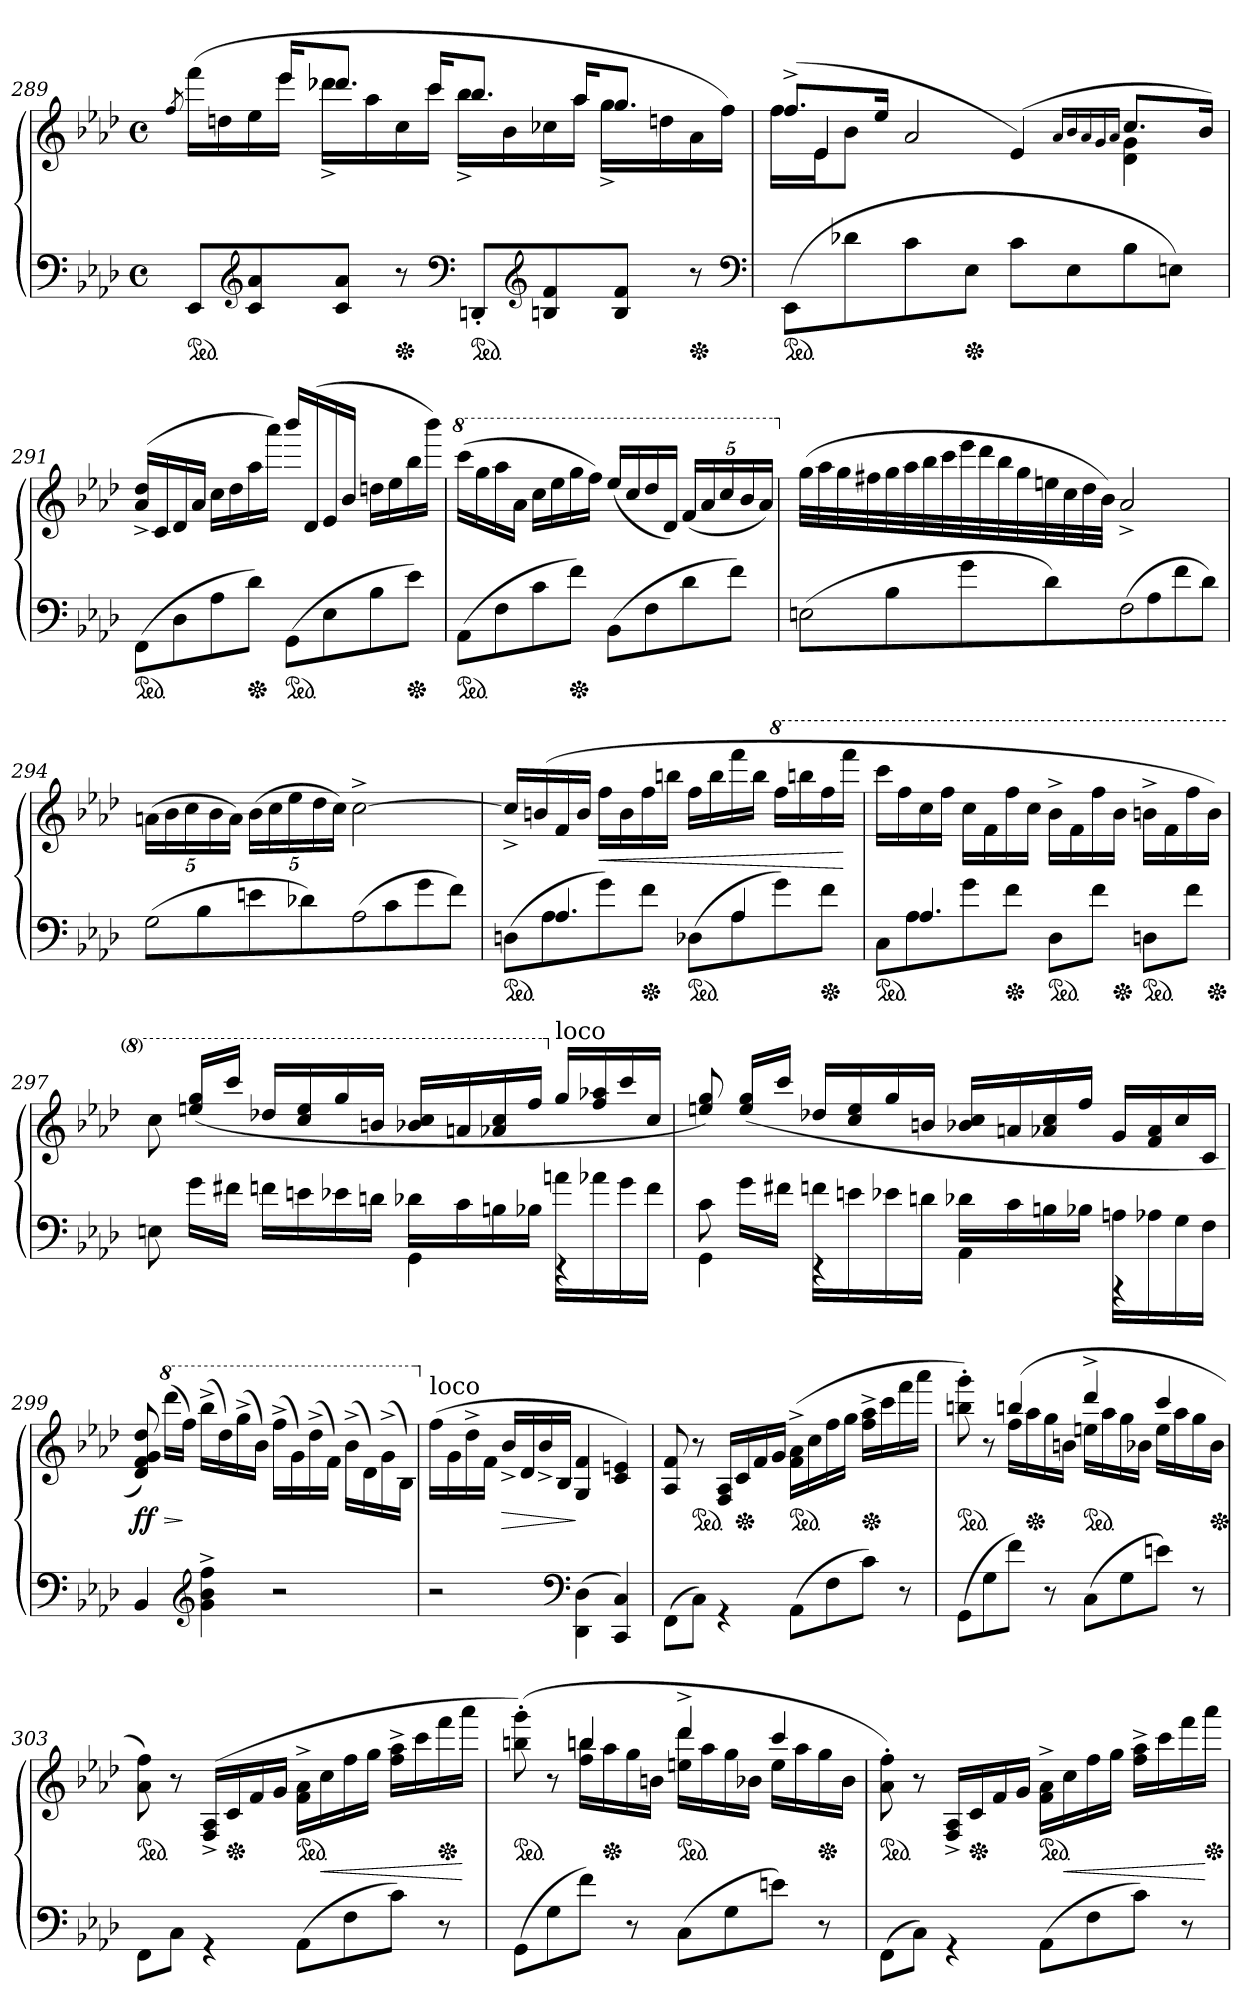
**kern	**kern	**dynam
*part1	*part1	*part1
*staff2	*staff1	*staff1/2
*clefF4	*clefG2	*
*k[b-e-a-d-]	*k[b-e-a-d-]	*
*f:	*f:	*
*M4/4	*M4/4	*
*met(c)	*met(c)	*
=289	=289	=289
*	*^	*
.	.	8qff/	.
*ped	*	*	*
8EE-L	8ryy	(>16fffLL	.
.	.	16ddn	.
*clefG2	*	*	*
8c 8a-	16ryy	16ee-	.
.	16eee-KL	16eee-JJ	.
8c 8a-J	8.ddd-XJ	16ddd-X^<LL	.
.	.	16aa-	.
*Xped	*	*	*
8r	.	16cc	.
.	16cccKL	16cccJJ	.
*clefF4	*	*	*
*ped	*	*	*
8DDn'L	8.bb-J	16bb-^<LL	.
.	.	16b-	.
*clefG2	*	*	*
8Bn 8f	.	16cc-X	.
.	16aa-KL	16aa-JJ	.
8B 8fJ	8.ggJ	16gg^<LL	.
.	.	16ddn	.
*Xped	*	*	*
8r	.	16a-	.
.	16ryy	16ffJJ)	.
*	*v	*v	*
*clefF4	*	*
=290	=290	=290
*	*^	*
*	*	*^	*
*ped	*	*	*	*
(>8EE-/L	(>8.ff^>L	16ffLL	16ryy	.
.	.	16e-J	4e-/	.
8d-X\	.	8b-J	.	.
.	16ee-Jk	.	.	.
8c\	2a-	4ryy	.	.
.	.	.	8.ryy	.
*Xped	*	*	*	*
8E-\J	.	.	.	.
8cL	.	4ryy	(>4e-/)	.
8E-	.	.	.	.
.	16qqa-/LL	.	.	.
.	16qqb-/	.	.	.
.	16qqa-/	.	.	.
.	16qqg/	.	.	.
.	16qqa-/JJ	.	.	.
8B-	8.ccL	4d- 4g	4ryy	.
8EnJ)	.	.	.	.
.	16b-Jk)	.	.	.
*	*v	*v	*v	*
=291	=291	=291
*ped	*	*
(>8FFL	(>16a-^< 16dd-^<LL	.
.	16c	.
8D-	16d-	.
.	16a-JJ	.
8A-	16ccLL	.
.	16dd-	.
*Xped	*	*
8d-J)	16aa-	.
.	16aaa-JJ)	.
*ped	*	*
(>8GGL	16bbb-\LL	.
.	(>16d-/	.
8E-	16e-/	.
.	16b-/JJ	.
8B-	16ddnLL	.
.	16ee-	.
*Xped	*	*
8e-J)	16bb-	.
.	16bbb-JJ)	.
=292	=292	=292
*	*8va	*
*ped	*	*
(>8AA-L	(>16ccccLL	.
.	16ggg	.
8F	16aaa-	.
.	16aa-JJ	.
8c	16cccLL	.
.	16eee-	.
*Xped	*	*
8fJ)	16ggg	.
.	16fffJJ)	.
(>8BB-L	(<16eee-/LL	.
.	16ccc/	.
8F	16ddd-/	.
.	16dd-/JJ)	.
8d-	(<20ffLL	.
.	20aa-	.
.	20ccc	.
8fJ)	.	.
.	20bb-	.
.	20aa-JJ)	.
=293	=293	=293
!LO:N:vis=2	!	!
*	*X8va	*
(>8En	(>32ggLLL	.
.	32aa-	.
.	32gg	.
.	32ff#X	.
8B-	32gg	.
.	32aa-	.
.	32bb-	.
.	32ccc	.
8g	32eee-	.
.	32ddd-	.
.	32bb-	.
.	32gg	.
8d-J)	32een	.
.	32cc	.
.	32dd-	.
.	32b-JJJ)	.
!LO:N:vis=2	!	!
(>8F	2a-^>	.
8A-	.	.
8f	.	.
8d-J)	.	.
=294	=294	=294
!LO:N:vis=2	!	!
(>8G	(>20an\LL	.
.	20b-\	.
.	20cc\	.
8B-	.	.
.	20b-\	.
.	20a\JJ)	.
8en	(>20b-LL	.
.	20cc	.
.	20ee-	.
8d-XJ)	.	.
.	20dd-	.
.	20ccJJ)	.
!LO:N:vis=2	!	!
(>8A-	[2cc^<	.
8c	.	.
8g	.	.
8fJ)	.	.
=295	=295	=295
*^	*	*
*ped	*	*	*
8ryy	(>8DnL	16cc^<LL]	.
.	.	(>16bn	.
4.A-	8A-	16f	.
.	.	16bJJ	.
.	8g)	16ffLL	<
.	.	16b	.
*Xped	*	*	*
.	8fJ	16ff	.
.	.	16bbnJJ	.
*ped	*	*	*
8ryy	(>8D-XL	16ffLL	.
.	.	16bb	.
4A-	8A-	16fff	.
.	.	16bbJJ	.
*	*	*8va	*
.	8g)	16fffLL	.
.	.	16bbbn	.
*Xped	*	*	*
8ryy	8fJ	16fff	.
.	.	16ffffJJ	[
=296	=296	=296	=296
*ped	*	*	*
8ryy	8CL	16ccccLL	.
.	.	16fff	.
4.A-	8A-	16ccc	.
.	.	16fffJJ	.
.	8g	16cccLL	.
.	.	16ff	.
*Xped	*	*	*
.	8fJ	16fff	.
.	.	16cccJJ	.
*ped	*	*	*
2ryy	8D-L	16bb-^>LL	.
.	.	16ff	.
.	8fJ	16fff	.
*Xped	*	*	*
.	.	16bb-JJ	.
*ped	*	*	*
.	8DnL	16bbn^>LL	.
.	.	16ff	.
.	8fJ	16fff	.
*Xped	*	*	*
.	.	16bbJJ)	.
=297	=297	=297	=297
8En	2ryy	8ccc	.
16g\LL	.	(>16eeen/ 16ggg/LL	.
16f#XJJ	.	16ccccJJ	.
16fn\LL	.	16ddd-X/LL	.
16en\	.	16ccc/ 16eee/	.
16e-X	.	16ggg	.
16dn\JJ	.	16bbn/JJ	.
16d-XLL	4GG	16bb-X 16cccLL	.
16c\	.	16aan/	.
16Bn\	.	16aa-X/ 16ccc/	.
16B-XJJ	.	16fffJJ	.
*	*	*X8va	*
!	!	!LO:TX:a:t=loco	!
16an\LL	4r	16gg/LL	.
16a-X	.	16ff 16aa-X	.
16g\	.	16ccc/	.
16f\JJ	.	16cc/JJ	.
=298	=298	=298	=298
8c\	4GG	8een/ 8gg/)	.
16g\LL	.	(>16ee/ 16gg/LL	.
16f#XJJ	.	16cccJJ	.
16fn\LL	4r	16dd-X/LL	.
16en\	.	16cc/ 16ee/	.
16e-X	.	16gg	.
16dn\JJ	.	16bn/JJ	.
16d-XLL	4AA-	16b-X 16ccLL	.
16c\	.	16an/	.
16Bn\	.	16a-X/ 16cc/	.
16B-XJJ	.	16ffJJ	.
16An\LL	4rAAA	16gLL	.
16A-X\	.	16f 16a-	.
16G\	.	16cc	.
16F\JJ	.	16cJJ	.
*v	*v	*	*
=299	=299	=299
4BB-	8d- 8f 8g 8dd-)	ff
*	*8va	*
.	(>16dddd-LL	>
.	16fffJJ)	]
*clefG2	*	*
4g^< 4b-^< 4ff^<	(>16bbb-^<LL	.
.	16ddd-)	.
.	(>16ggg^<	.
.	16bb-JJ)	.
2r	(>16fff^<LL	.
.	16gg)	.
.	(>16ddd-^<	.
.	16ffJJ)	.
.	(>16bb-^<\LL	.
.	16dd-\)	.
.	(>16gg^<\	.
.	16b-\JJ)	.
=300	=300	=300
*	*X8va	*
!	!LO:TX:a:t=loco	!
2r	(>16ffLL	.
.	16g	.
.	16dd-^<	.
.	16fJJ	.
.	16b-^<LL	>
.	16d-	.
.	16b-^<	.
.	16B-JJ	.
*clefF4	*	*
(<4DD-\ 4D-\	4G/ 4f/	]
4CC 4C)	4c 4en)	.
=301	=301	=301
(>8FF\L	8A-/ 8f/	.
*	*ped	*
8CJ)	8r	.
4rGG	16F/ 16A-/LL	.
*	*Xped	*
.	16c	.
.	16f	.
.	16gJJ	.
*	*ped	*
(>8AA-L	(>16f^> 16a-^>LL	.
.	16cc	.
8F	16ff	.
.	16ggJJ	.
*	*Xped	*
8cJ)	16ff^> 16aa-^>LL	.
.	16ccc	.
8r	16fff	.
.	16aaa-JJ	.
=302	=302	=302
*	*^	*
*	*ped	*	*
(>8GGL	4ryy	8bbn'> 8ggg'>)	.
8G	.	8r	.
8fJ)	(>4bbn	16ffLL	.
*	*Xped	*	*
.	.	16aa-	.
8r	.	16gg	.
.	.	16bnJJ	.
*	*ped	*	*
(>8CL	4ddd-^>	16eenLL	.
.	.	16aa-	.
8G	.	16gg	.
.	.	16b-XJJ	.
8enJ)	4ccc	16eeLL	.
.	.	16aa-	.
8r	.	16gg	.
*	*Xped	*	*
.	.	16b-JJ	.
*	*v	*v	*
=303	=303	=303
*	*ped	*
8FF\L	8a- 8ff)	.
8C\J	8r	.
4rGG	(>16F^>/ 16A-^>/LL	.
*	*Xped	*
.	16c	.
.	16f	.
.	16gJJ	.
*	*ped	*
(>8AA-L	16f^> 16a-^>LL	.
.	16cc	<
8F	16ff	.
.	16ggJJ	.
8cJ)	16ff^> 16aa-^>LL	.
.	16ccc	.
*	*Xped	*
8r	16fff	.
.	16aaa-JJ	[
=304	=304	=304
*	*^	*
*	*ped	*	*
(>8GGL	4ryy	(>8bbn'> 8ggg'>)	.
8G	.	8r	.
8fJ)	4bbn	16ff 16bbnLL	.
*	*Xped	*	*
.	.	16aa-	.
8r	.	16gg	.
.	.	16bnJJ	.
*	*ped	*	*
(>8CL	4ddd-^>	16een 16ddd-LL	.
.	.	16aa-	.
8G	.	16gg	.
.	.	16b-XJJ	.
8enJ)	4ccc	16eeLL	.
.	.	16aa-	.
*	*Xped	*	*
8r	.	16gg	.
.	.	16b-JJ	.
*	*v	*v	*
=305	=305	=305
*	*ped	*
(>8FF\L	8a-'> 8ff'>)	.
8C\J)	8r	.
4rGG	16F^>/ 16A-^>/LL	.
*	*Xped	*
.	16c	.
.	16f	.
.	16gJJ	.
*	*ped	*
(<8AA-L	16f^> 16a-^>LL	.
.	16cc	<
8F	16ff	.
.	16ggJJ	.
8cJ)	16ff^> 16aa-^>LL	.
.	16ccc	.
8r	16fff	.
*	*Xped	*
.	16aaa-JJ	[
=	=	=
*-	*-	*-
